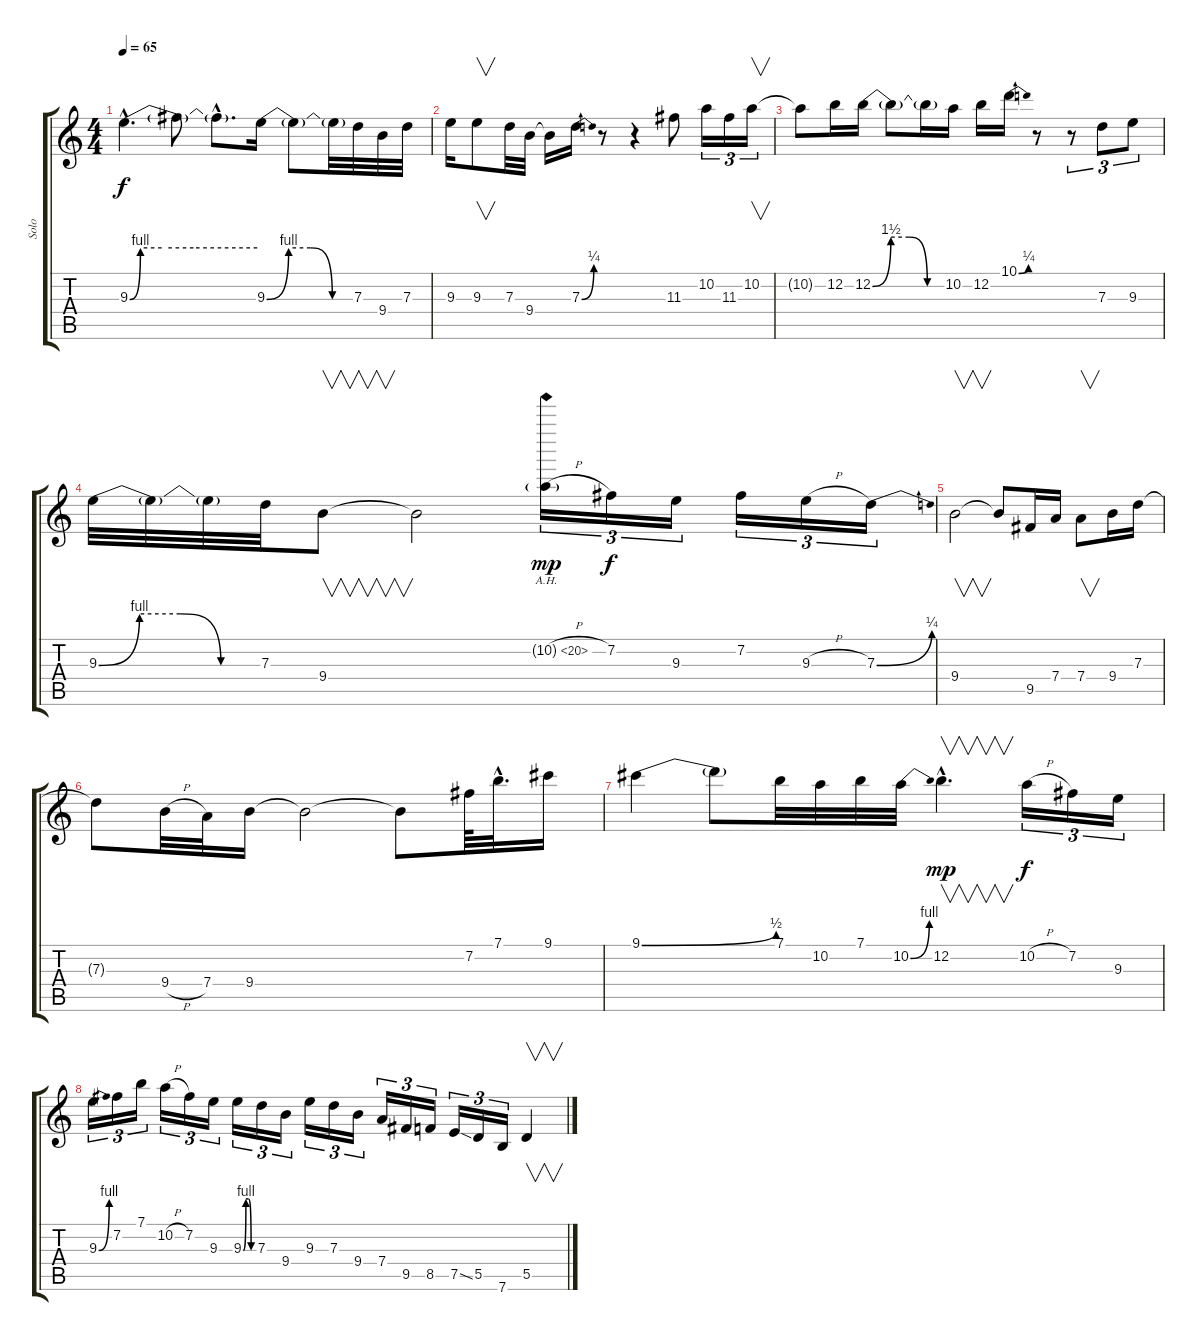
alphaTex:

\track ("Solo" "Solo") {instrument distortionguitar}
\staff {score tabs}
\tuning (E4 B3 G3 D3 A2 E2) {hide}
\ts (4 4)
\tempo 65
\clef g2
\ks c
9.3{be (custom 0 0 5 4 15 4 30 4 60 4) hac}.4{d dy f} 9.3{t}.8 9.3{hac t}.8{d} 9.3{be (custom 0 0 15 4 30 4 45 0 60 0)}.16 9.3{t}.8 9.3{t}.32 7.3.32 9.4.32 7.3.32 |
9.3.16 9.3.8{v} 7.3.32 9.4.32 9.4{t}.16 7.3{be (bend 0 0 60 1)}.16 r.8 r.4 11.3.8 10.2.16{tu (3 2)} 11.3.16{tu (3 2)} 10.2.16{v tu (3 2)} |
10.2{t}.8 12.2.16 12.2{be (custom 0 0 15 6 30 6 45 0 60 0)}.16 12.2{t}.8 12.2{t}.16 10.2.16 12.2.16 10.1{be (bend 0 0 60 1)}.16 r.8 r.8{tu (3 2)} 7.3.8{tu (3 2)} 9.3.8{tu (3 2)} |
9.3{be (custom 0 0 15 4 30 4 45 0 60 0)}.32 9.3{t}.32 9.3{t}.32 7.3.32 9.4.8{v} 9.4{t}.2 10.2{ah 10 h g}.16{tu (3 2) dy mp} 7.2.16{tu (3 2) dy f} 9.3.16{tu (3 2)} 7.2.16{tu (3 2)} 9.3{h}.16{tu (3 2)} 7.3{be (bend 0 0 60 1)}.16{tu (3 2)} |
9.4.2{v} 9.4{t}.8 9.5.16 7.4.16 7.4.8{v} 9.4.16 7.3.16 |
7.3{t}.8 9.4{h}.32 7.4.32 9.4.16 9.4{t}.2 9.4{t}.8 7.2.64 7.1{hac}.32{d} 9.1.16 |
9.1{be (bend 0 0 60 2)}.4 9.1{t}.8 7.1.32 10.2.32 7.1.32 10.2{be (bend 0 0 60 4)}.32 12.2{hac}.4{v d dy mp} 10.2{h}.16{tu (3 2) dy f} 7.2.16{tu (3 2)} 9.3.16{tu (3 2)} |
9.3{be (bend 0 0 60 4)}.16{tu (3 2)} 7.2.16{tu (3 2)} 7.1.16{tu (3 2)} 10.2{h}.16{tu (3 2)} 7.2.16{tu (3 2)} 9.3.16{tu (3 2)} 9.3{be (custom 0 0 15 4 30 4 45 0 60 0)}.16{tu (3 2)} 7.3.16{tu (3 2)} 9.4.16{tu (3 2)} 9.3.16{tu (3 2)} 7.3.16{tu (3 2)} 9.4.16{tu (3 2)} 7.4.16{tu (3 2)} 9.5.16{tu (3 2)} 8.5.16{tu (3 2)} 7.5{ss}.16{tu (3 2)} 5.5.16{tu (3 2)} 7.6.16{tu (3 2)} 5.5.4{v}
